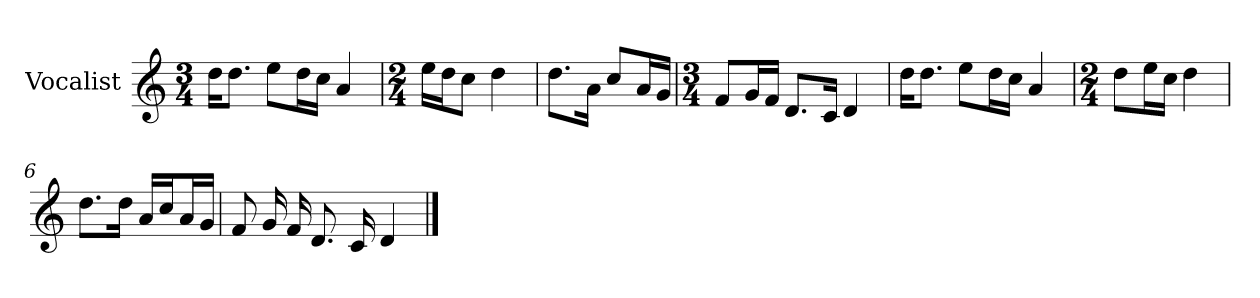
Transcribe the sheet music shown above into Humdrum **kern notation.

**kern
*part1
*staff1
*I"Vocalist
*k[]
*C:
*M3/4
=
16ddKL
8.ddJ
8eeL
16ddL
16ccJJ
4a
=1
*M2/4
16eeLL
16ddJ
8ccJ
4dd
=2
8.ddL
16aJk
8ccL
16aL
16gJJ
=3
*M3/4
8fL
16gL
16fJJ
8.dL
16cJk
4d
=4
16ddKL
8.ddJ
8eeL
16ddL
16ccJJ
4a
=5
*M2/4
8ddL
16eeL
16ccJJ
4dd
=6
8.ddL
16ddJk
16aLL
16ccJ
16aL
16gJJ
=7
8f
16g
16f
8.d
16c
4d
==
*-
